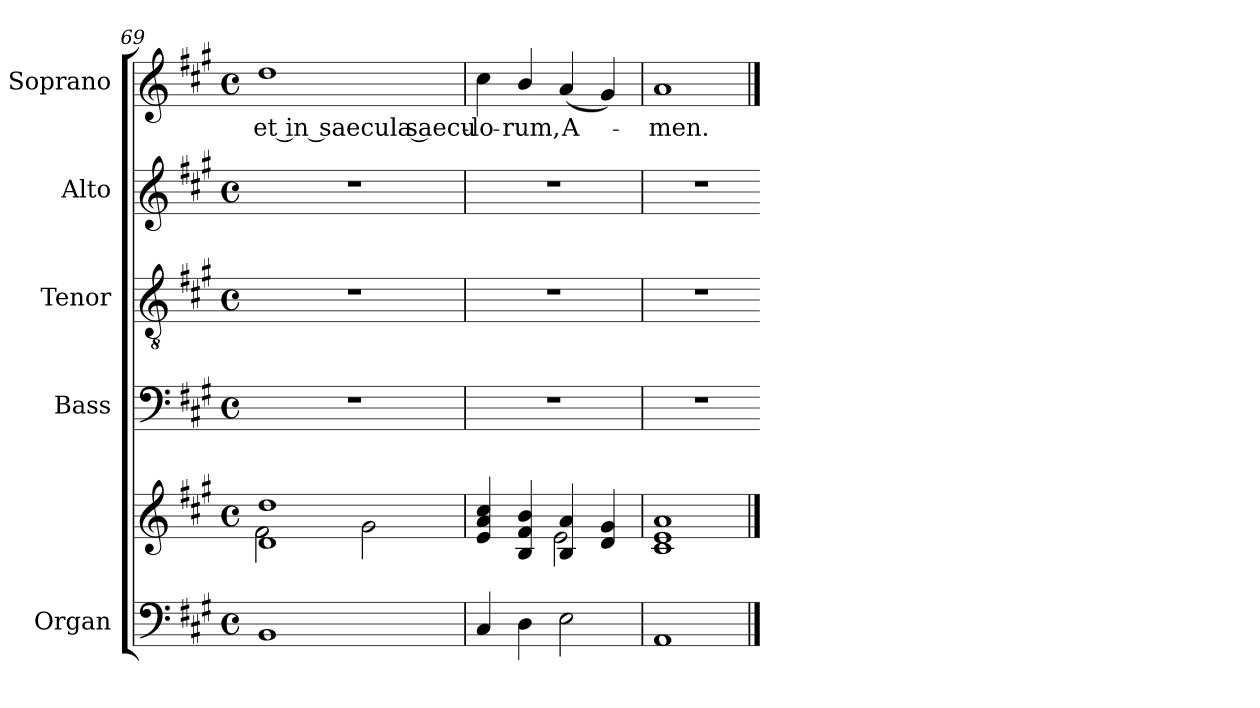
**kern	**kern	**kern	**kern	**kern	**kern	**text
*part5	*part5	*part4	*part3	*part2	*part1	*part1
*staff6	*staff5	*staff4	*staff3	*staff2	*staff1	*staff1
*I"Organ	*	*I"Bass	*I"Tenor	*I"Alto	*I"Soprano	*
*	*	*I'B	*I'T	*I'A	*I'S	*
*clefF4	*clefG2	*clefF4	*clefGv2	*clefG2	*clefG2	*
*k[f#c#g#]	*k[f#c#g#]	*k[f#c#g#]	*k[f#c#g#]	*k[f#c#g#]	*k[f#c#g#]	*
*A:	*A:	*A:	*A:	*A:	*A:	*
*M4/4	*M4/4	*M4/4	*M4/4	*M4/4	*M4/4	*
*met(c)	*met(c)	*met(c)	*met(c)	*met(c)	*met(c)	*
=69	=69	=69	=69	=69	=69	=69
*	*^	*	*	*	*	*
!	!	!	!	!	!	!	!LO:LY:b
1BB	1d 1dd	2f#\	1r	1r	1r	1dd	et in saecula saecu-
.	.	2g#\	.	.	.	.	.
=70	=70	=70	=70	=70	=70	=70	=70
!	!	!	!	!	!	!	!LO:LY:b
4C#	4e 4a 4cc#	2ryy	1r	1r	1r	4cc#	-lo-
!	!	!	!	!	!	!	!LO:LY:b
4D	4B 4f# 4b	.	.	.	.	4b/	-rum,
!	!	!	!	!	!	!	!LO:LY:b
2E	4B 4a	2e\	.	.	.	(<4a	A-
.	4d 4g#	.	.	.	.	4g#)	.
=71	=71	=71	=71	=71	=71	=71	=71
!	!	!	!	!	!	!	!LO:LY:b
1AA	1c# 1e 1a	1ryy	1r	1r	1r	1a	men.
*	*v	*v	*	*	*	*	*
==	==	=	=	=	==	==
*-	*-	*-	*-	*-	*-	*-
